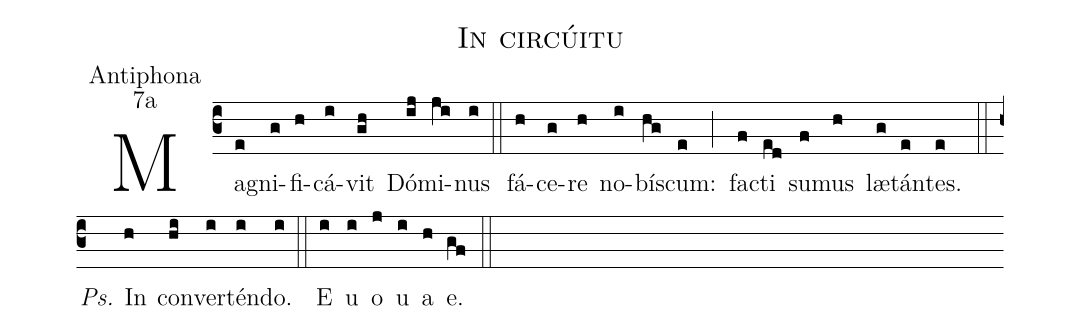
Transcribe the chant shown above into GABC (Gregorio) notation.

name:In circúitu;
office-part:Antiphona;
mode:7a;
%%
(c3) Ma(e)gni(g)fi(h)cá(i)vit(gh) Dó(ij)mi(ji)nus(i) (::) fá(h)ce(g)re(h) no(i)bí(hg)scum:(e) (;) fa(f)cti(ed) su(f)mus(h) læ(g)tán(e)tes.(e) (::)
<i>Ps.</i> {I}n(h) con(hi)ver(i)tén(i)do.(i) (::)
<eu> E(i) u(i) o(j) u(i) a(h) e.(gf) </eu>(::)
